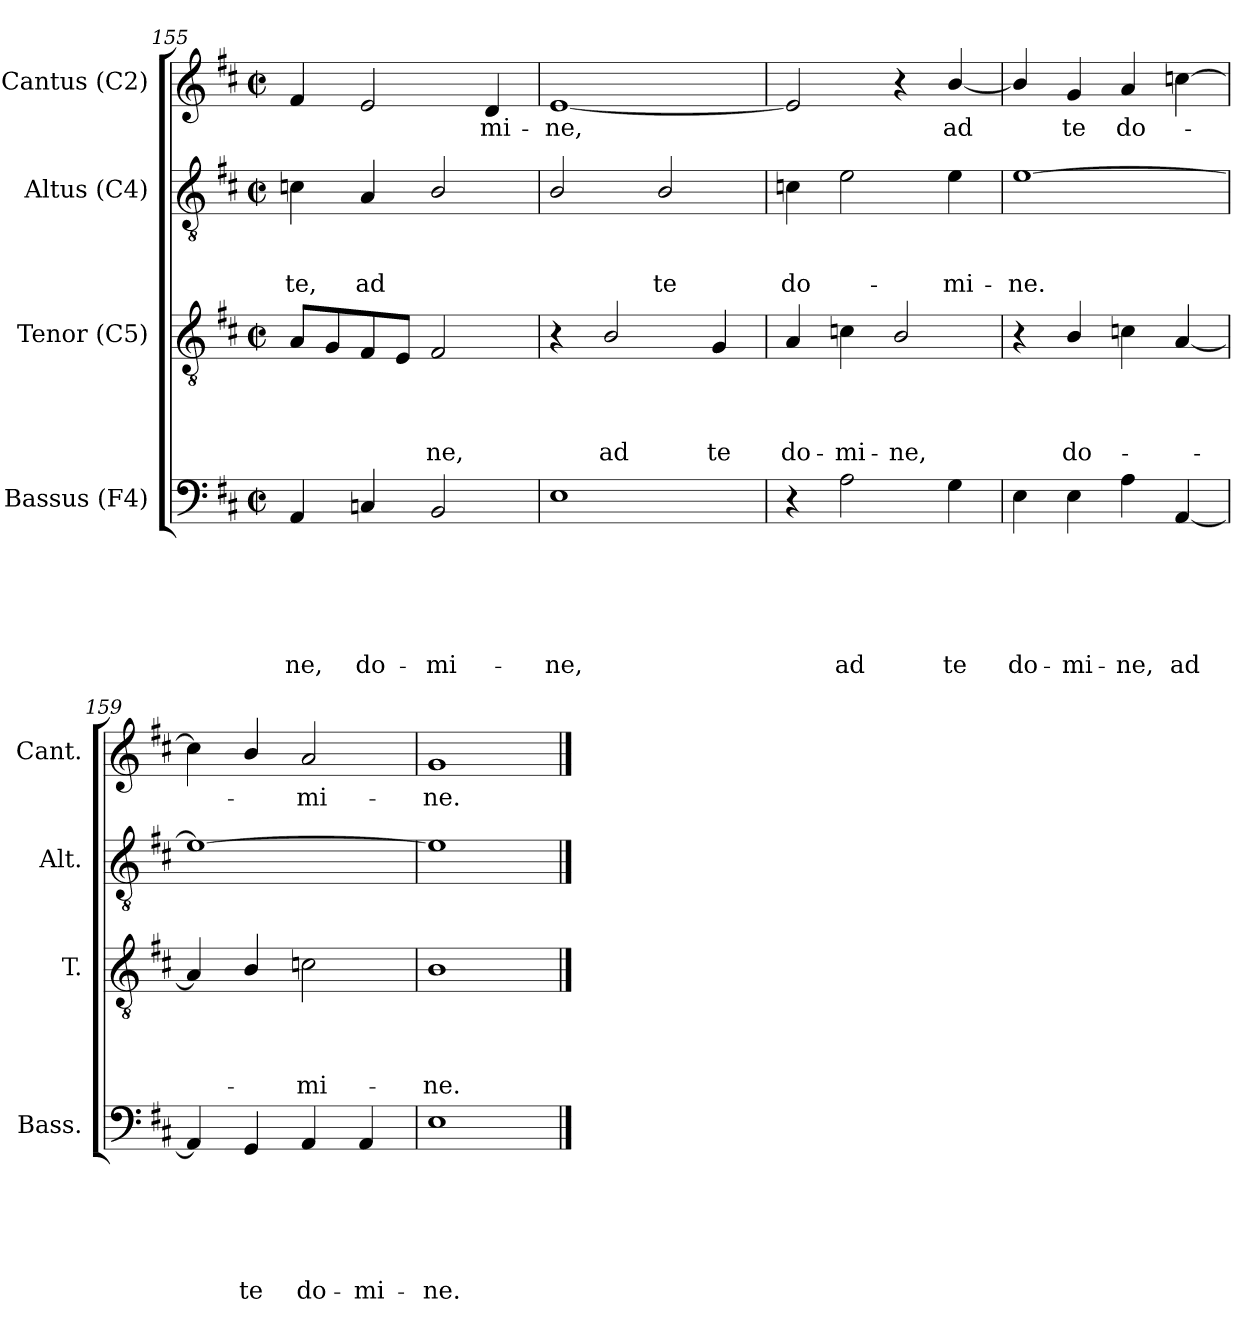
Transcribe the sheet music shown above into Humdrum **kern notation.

**kern	**text	**text	**text	**text	**text	**text	**kern	**text	**text	**text	**text	**kern	**text	**text	**text	**kern	**text
*part4	*part4	*part4	*part4	*part4	*part4	*part4	*part3	*part3	*part3	*part3	*part3	*part2	*part2	*part2	*part2	*part1	*part1
*staff4	*staff4	*staff4	*staff4	*staff4	*staff4	*staff4	*staff3	*staff3	*staff3	*staff3	*staff3	*staff2	*staff2	*staff2	*staff2	*staff1	*staff1
*I"Bassus (F4)	*	*	*	*	*	*	*I"Tenor (C5)	*	*	*	*	*I"Altus (C4)	*	*	*	*I"Cantus (C2)	*
*I'Bass.	*	*	*	*	*	*	*I'T.	*	*	*	*	*I'Alt.	*	*	*	*I'Cant.	*
*clefF4	*	*	*	*	*	*	*clefGv2	*	*	*	*	*clefGv2	*	*	*	*clefG2	*
*k[f#c#]	*	*	*	*	*	*	*k[f#c#]	*	*	*	*	*k[f#c#]	*	*	*	*k[f#c#]	*
*D:	*	*	*	*	*	*	*D:	*	*	*	*	*D:	*	*	*	*D:	*
*M2/2	*	*	*	*	*	*	*M2/2	*	*	*	*	*M2/2	*	*	*	*M2/2	*
*met(c|)	*	*	*	*	*	*	*met(c|)	*	*	*	*	*met(c|)	*	*	*	*met(c|)	*
=155	=155	=155	=155	=155	=155	=155	=155	=155	=155	=155	=155	=155	=155	=155	=155	=155	=155
!	!	!	!	!	!	!LO:LY:b	!	!	!	!	!	!	!	!	!LO:LY:b	!	!
4AA/	.	.	.	.	.	-ne,	8A/L	.	.	.	.	4cn\	.	.	te,	4f#/	.
.	.	.	.	.	.	.	8G/	.	.	.	.	.	.	.	.	.	.
!	!	!	!	!	!	!LO:LY:b	!	!	!	!	!	!	!	!	!LO:LY:b	!	!
4Cn/	.	.	.	.	.	do-	8F#/	.	.	.	.	4A/	.	.	ad	2e/	.
.	.	.	.	.	.	.	8E/J	.	.	.	.	.	.	.	.	.	.
!	!	!	!	!	!	!LO:LY:b	!	!	!	!	!LO:LY:b	!	!	!	!	!	!
2BB/	.	.	.	.	.	-mi-	2F#/	.	.	.	-ne,	2B/	.	.	.	.	.
!	!	!	!	!	!	!	!	!	!	!	!	!	!	!	!	!	!LO:LY:b
.	.	.	.	.	.	.	.	.	.	.	.	.	.	.	.	4d/	-mi-
!!LO:LB:g=z
=156	=156	=156	=156	=156	=156	=156	=156	=156	=156	=156	=156	=156	=156	=156	=156	=156	=156
!	!	!	!	!	!	!LO:LY:b	!	!	!	!	!	!	!	!	!	!	!LO:LY:b
1E	.	.	.	.	.	-ne,	4r	.	.	.	.	2B/	.	.	.	[<1e	-ne,
!	!	!	!	!	!	!	!	!	!	!	!LO:LY:b	!	!	!	!	!	!
.	.	.	.	.	.	.	2B/	.	.	.	ad	.	.	.	.	.	.
!	!	!	!	!	!	!	!	!	!	!	!	!	!	!	!LO:LY:b	!	!
.	.	.	.	.	.	.	.	.	.	.	.	2B/	.	.	te	.	.
!	!	!	!	!	!	!	!	!	!	!	!LO:LY:b	!	!	!	!	!	!
.	.	.	.	.	.	.	4G/	.	.	.	te	.	.	.	.	.	.
=157	=157	=157	=157	=157	=157	=157	=157	=157	=157	=157	=157	=157	=157	=157	=157	=157	=157
!	!	!	!	!	!	!	!	!	!	!	!LO:LY:b	!	!	!	!LO:LY:b	!	!
4r	.	.	.	.	.	.	4A/	.	.	.	do-	4c\	.	.	do-	2e/]	.
!	!	!	!	!	!	!LO:LY:b	!	!	!	!	!LO:LY:b	!	!	!	!	!	!
2A\	.	.	.	.	.	ad	4cn\	.	.	.	-mi-	2e\	.	.	.	.	.
!	!	!	!	!	!	!	!	!	!	!	!LO:LY:b	!	!	!	!	!	!
.	.	.	.	.	.	.	2B/	.	.	.	-ne,	.	.	.	.	4r	.
!	!	!	!	!	!	!LO:LY:b	!	!	!	!	!	!	!	!	!LO:LY:b	!	!LO:LY:b
4G\	.	.	.	.	.	te	.	.	.	.	.	4e\	.	.	-mi-	[<4b/	ad
=158	=158	=158	=158	=158	=158	=158	=158	=158	=158	=158	=158	=158	=158	=158	=158	=158	=158
!	!	!	!	!	!	!LO:LY:b	!	!	!	!	!	!	!	!	!LO:LY:b	!	!
4E\	.	.	.	.	.	do-	4r	.	.	.	.	[>1e	.	.	-ne.	4b/]	.
!	!	!	!	!	!	!LO:LY:b	!	!	!	!	!LO:LY:b	!	!	!	!	!	!LO:LY:b
4E\	.	.	.	.	.	-mi-	4B/	.	.	.	do-	.	.	.	.	4g/	te
!	!	!	!	!	!	!LO:LY:b	!	!	!	!	!	!	!	!	!	!	!LO:LY:b
4A\	.	.	.	.	.	-ne,	4cn\	.	.	.	.	.	.	.	.	4a/	do-
!	!	!	!	!	!	!LO:LY:b	!	!	!	!	!	!	!	!	!	!	!
[<4AA/	.	.	.	.	.	ad	[<4A/	.	.	.	.	.	.	.	.	[>4ccn\	.
=159	=159	=159	=159	=159	=159	=159	=159	=159	=159	=159	=159	=159	=159	=159	=159	=159	=159
4AA/]	.	.	.	.	.	.	4A/]	.	.	.	.	1e_	.	.	.	4cc\]	.
!	!	!	!	!	!	!LO:LY:b	!	!	!	!	!	!	!	!	!	!	!
4GG/	.	.	.	.	.	te	4B/	.	.	.	.	.	.	.	.	4b/	.
!	!	!	!	!	!	!LO:LY:b	!	!	!	!	!LO:LY:b	!	!	!	!	!	!LO:LY:b
4AA/	.	.	.	.	.	do-	2cn\	.	.	.	-mi-	.	.	.	.	2a/	-mi-
!	!	!	!	!	!	!LO:LY:b	!	!	!	!	!	!	!	!	!	!	!
4AA/	.	.	.	.	.	-mi-	.	.	.	.	.	.	.	.	.	.	.
=160	=160	=160	=160	=160	=160	=160	=160	=160	=160	=160	=160	=160	=160	=160	=160	=160	=160
!	!	!	!	!	!	!LO:LY:b	!	!	!	!	!LO:LY:b	!	!	!	!	!	!LO:LY:b
1E	.	.	.	.	.	-ne.	1B	.	.	.	-ne.	1e]	.	.	.	1g	-ne.
==	==	==	==	==	==	==	==	==	==	==	==	==	==	==	==	==	==
*-	*-	*-	*-	*-	*-	*-	*-	*-	*-	*-	*-	*-	*-	*-	*-	*-	*-
